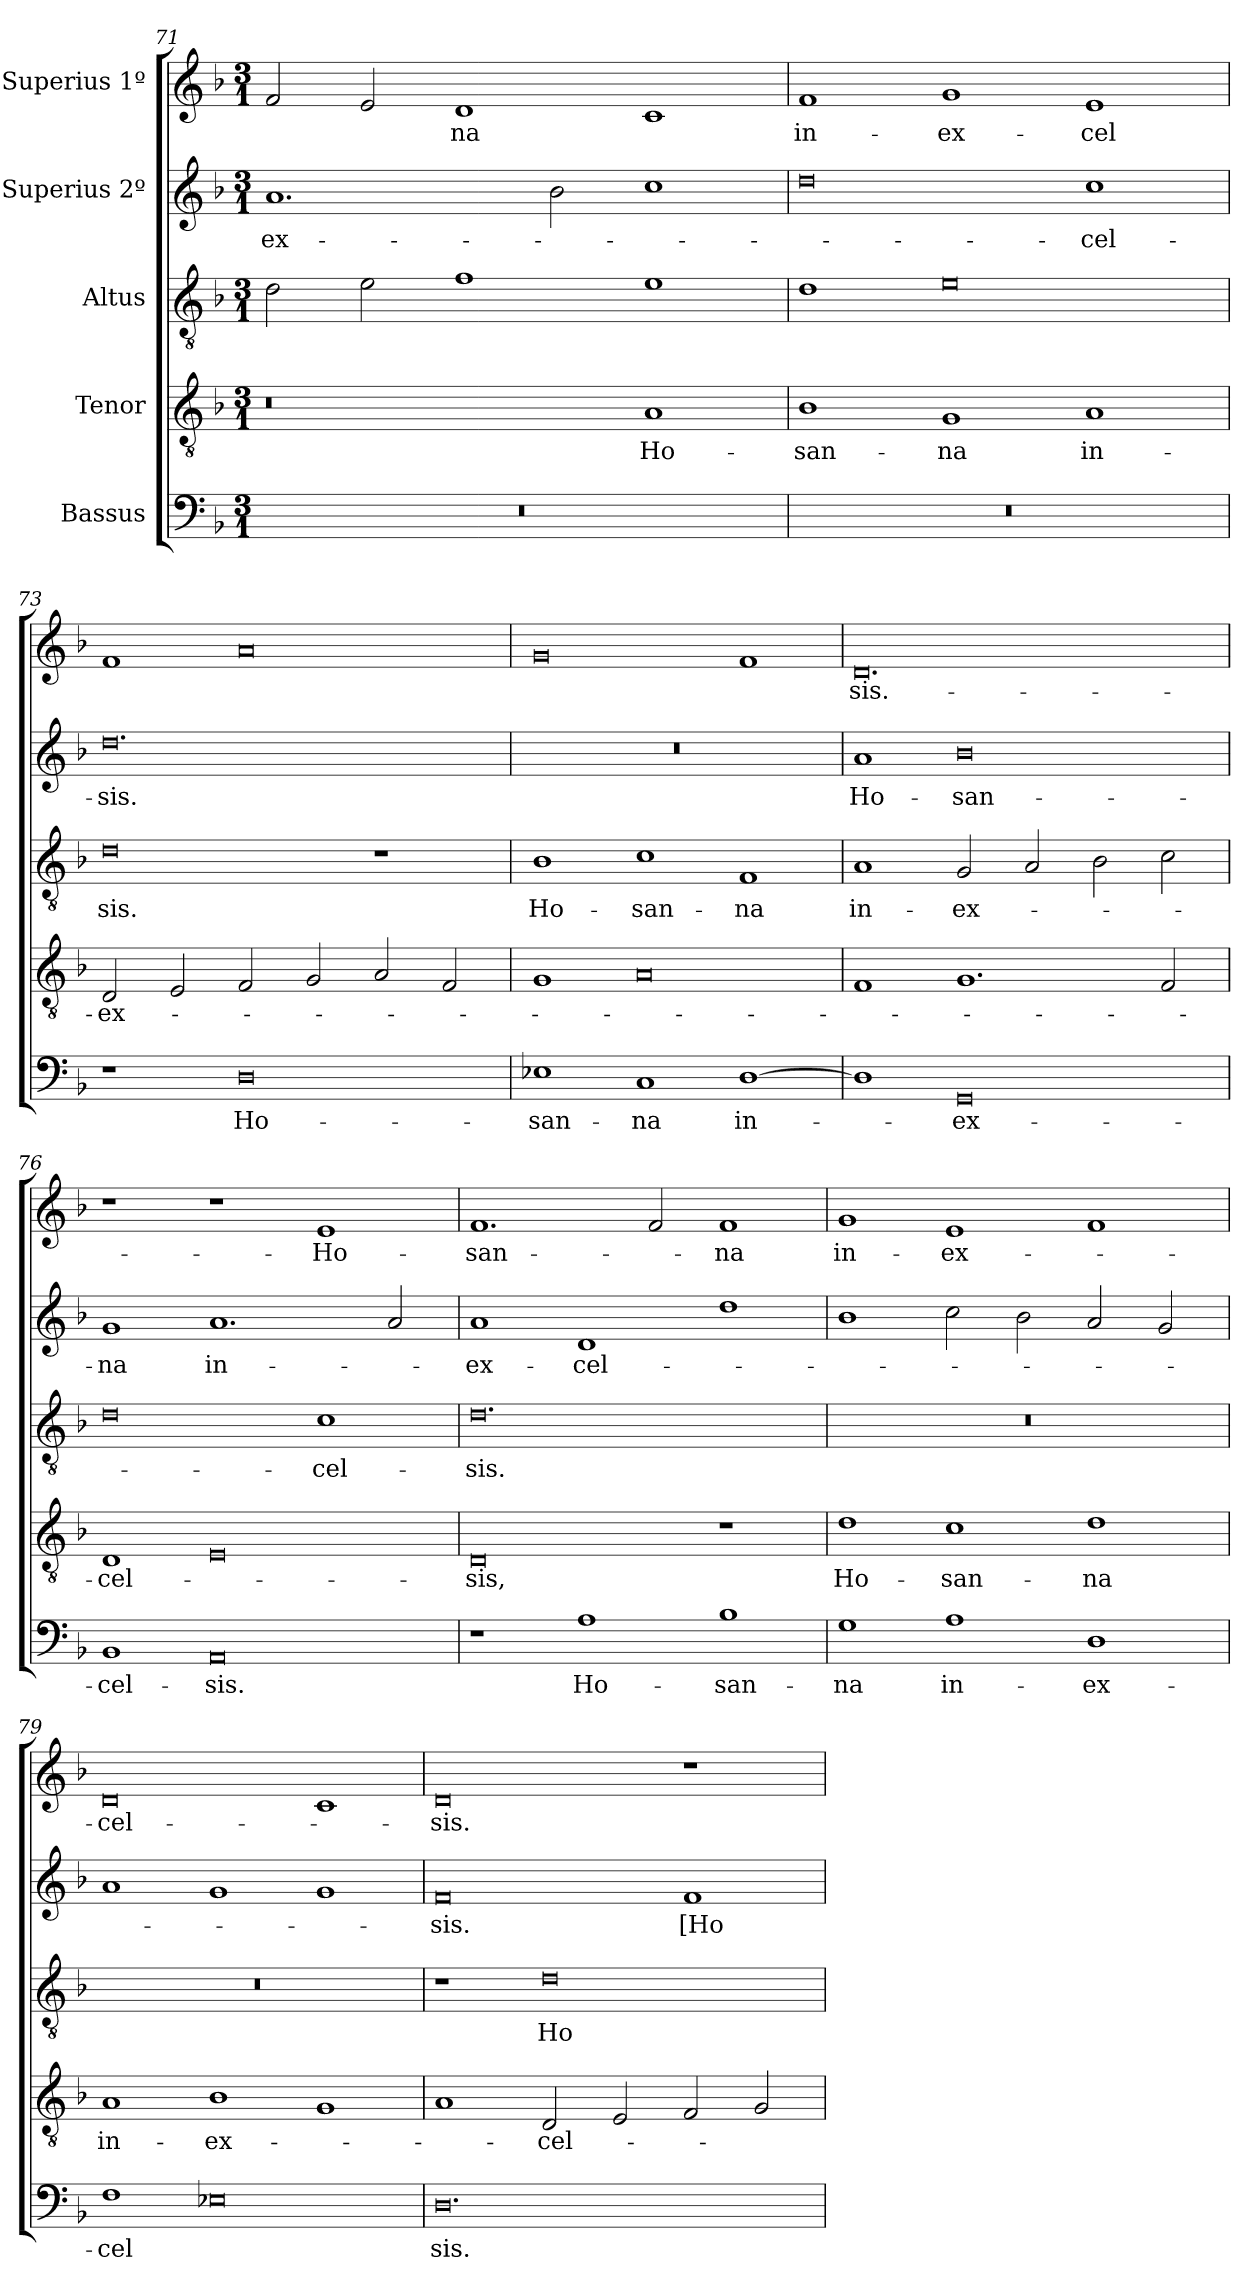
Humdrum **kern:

**kern	**text	**kern	**text	**kern	**text	**kern	**text	**kern	**text
*part5	*part5	*part4	*part4	*part3	*part3	*part2	*part2	*part1	*part1
*staff5	*staff5	*staff4	*staff4	*staff3	*staff3	*staff2	*staff2	*staff1	*staff1
*I"Bassus	*	*I"Tenor	*	*I"Altus	*	*I"Superius 2º	*	*I"Superius 1º	*
*clefF4	*	*clefGv2	*	*clefGv2	*	*clefG2	*	*clefG2	*
*k[b-]	*	*k[b-]	*	*k[b-]	*	*k[b-]	*	*k[b-]	*
*M3/1	*	*M3/1	*	*M3/1	*	*M3/1	*	*M3/1	*
=71	=71	=71	=71	=71	=71	=71	=71	=71	=71
!LO:N:vis=0	!	!	!	!	!	!	!	!	!
0.r	.	0r	.	2d\	.	1.a/	ex-	2f/	.
.	.	.	.	2e\	.	.	.	2e/	.
.	.	.	.	1f\	.	.	.	1d/	-na
.	.	.	.	.	.	2b-\	.	.	.
.	.	1A/	Ho-	1e\	.	1cc\	.	1c/	.
=72	=72	=72	=72	=72	=72	=72	=72	=72	=72
!LO:N:vis=0	!	!	!	!	!	!	!	!	!
0.r	.	1B-\	-san-	1d\	.	0dd\	.	1f/	in-
.	.	1G/	-na	0e\	.	.	.	1g/	ex-
.	.	1A/	in-	.	.	1cc\	-cel-	1e/	-cel
=73	=73	=73	=73	=73	=73	=73	=73	=73	=73
1r	.	2D/	ex-	0d\	-sis.	0.dd\	-sis.	1f/	.
.	.	2E/	.	.	.	.	.	.	.
0D\	Ho-	2F/	.	.	.	.	.	0a/	.
.	.	2G/	.	.	.	.	.	.	.
.	.	2A/	.	1r	.	.	.	.	.
.	.	2F/	.	.	.	.	.	.	.
=74	=74	=74	=74	=74	=74	=74	=74	=74	=74
!	!	!	!	!	!	!LO:N:vis=0	!	!	!
1E-X\	-san-	1G/	.	1B-\	Ho-	0.r	.	0g/	.
1C/	-na	0A/	.	1c\	-san-	.	.	.	.
[1D\	in-	.	.	1F/	-na	.	.	1f/	.
=75	=75	=75	=75	=75	=75	=75	=75	=75	=75
1D\]	.	1F/	.	1A/	in-	1a/	Ho-	0.d/	sis.-
0GG/	ex-	1.G/	.	2G/	ex-	0b-\	-san-	.	.
.	.	.	.	2A/	.	.	.	.	.
.	.	.	.	2B-\	.	.	.	.	.
.	.	2F/	.	2c\	.	.	.	.	.
=76	=76	=76	=76	=76	=76	=76	=76	=76	=76
1BB-/	-cel-	1D/	-cel-	0d\	.	1g/	-na	1r	.
0AA/	-sis.	0E/	.	.	.	1.a/	in-	1r	.
.	.	.	.	1c\	-cel-	.	.	1e/	Ho-
.	.	.	.	.	.	2a/	.	.	.
=77	=77	=77	=77	=77	=77	=77	=77	=77	=77
1r	.	0D/	-sis,	0.d\	-sis.	1a/	ex-	1.f/	-san-
1A\	Ho-	.	.	.	.	1d/	-cel-	.	.
.	.	.	.	.	.	.	.	2f/	.
1B-\	-san-	1r	.	.	.	1dd\	.	1f/	-na
=78	=78	=78	=78	=78	=78	=78	=78	=78	=78
!	!	!	!	!LO:N:vis=0	!	!	!	!	!
1G\	-na	1d\	Ho-	0.r	.	1b-\	.	1g/	in-
1A\	in-	1c\	-san-	.	.	2cc\	.	1e/	ex-
.	.	.	.	.	.	2b-\	.	.	.
1D\	ex-	1d\	-na	.	.	2a/	.	1f/	.
.	.	.	.	.	.	2g/	.	.	.
=79	=79	=79	=79	=79	=79	=79	=79	=79	=79
!	!	!	!	!LO:N:vis=0	!	!	!	!	!
1F\	-cel	1A/	in-	0.r	.	1a/	.	0d/	-cel-
0E-X\	.	1B-\	ex-	.	.	1g/	.	.	.
.	.	1G/	.	.	.	1g/	.	1c/	.
=80	=80	=80	=80	=80	=80	=80	=80	=80	=80
0.D\	sis.-	1A/	.	1r	.	0f/	-sis.	0d/	-sis.
.	.	2D/	-cel-	0d\	Ho-	.	.	.	.
.	.	2E/	.	.	.	.	.	.	.
.	.	2F/	.	.	.	1f/	[Ho-	1r	.
.	.	2G/	.	.	.	.	.	.	.
=	=	=	=	=	=	=	=	=	=
*-	*-	*-	*-	*-	*-	*-	*-	*-	*-
